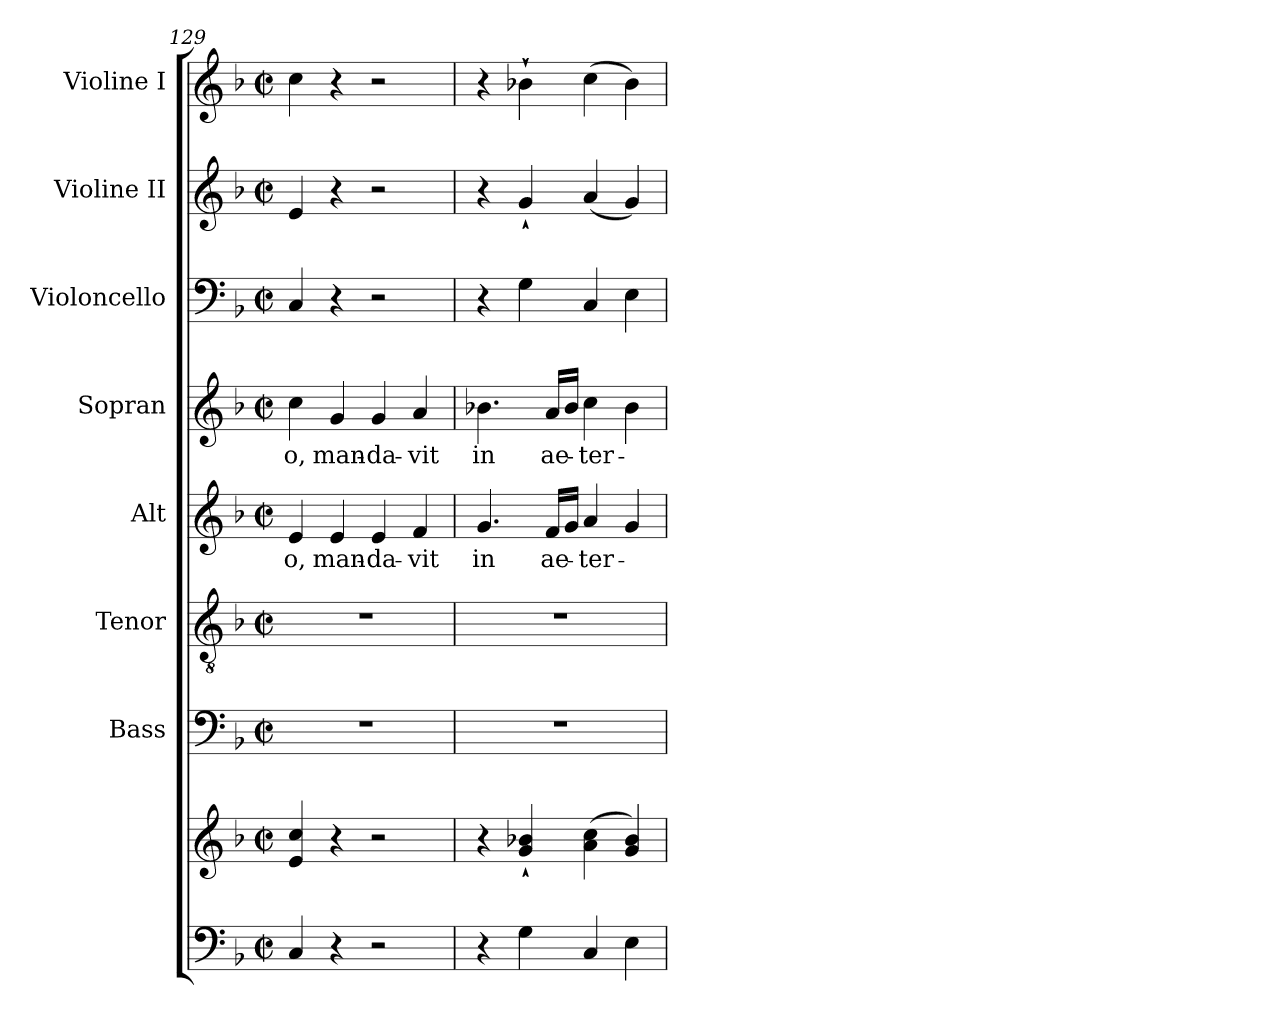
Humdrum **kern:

**kern	**kern	**kern	**kern	**kern	**text	**kern	**text	**kern	**kern	**kern
*part8	*part8	*part7	*part6	*part5	*part5	*part4	*part4	*part3	*part2	*part1
*staff9	*staff8	*staff7	*staff6	*staff5	*staff5	*staff4	*staff4	*staff3	*staff2	*staff1
*	*	*I"Bass	*I"Tenor	*I"Alt	*	*I"Sopran	*	*I"Violoncello	*I"Violine II	*I"Violine I
*	*	*I'B.	*I'T.	*I'A.	*	*I'S.	*	*I'Vc.	*I'Vl. II	*I'Vl. I
*clefF4	*clefG2	*clefF4	*clefGv2	*clefG2	*	*clefG2	*	*clefF4	*clefG2	*clefG2
*	*	*	*	*	*	*	*	*ITrd7c12	*	*
*k[b-]	*k[b-]	*k[b-]	*k[b-]	*k[b-]	*	*k[b-]	*	*k[b-]	*k[b-]	*k[b-]
*F:	*F:	*F:	*F:	*F:	*	*F:	*	*F:	*F:	*F:
*M2/2	*M2/2	*M2/2	*M2/2	*M2/2	*	*M2/2	*	*M2/2	*M2/2	*M2/2
*met(c|)	*met(c|)	*met(c|)	*met(c|)	*met(c|)	*	*met(c|)	*	*met(c|)	*met(c|)	*met(c|)
=129	=129	=129	=129	=129	=129	=129	=129	=129	=129	=129
!	!	!	!	!	!LO:LY:b	!	!LO:LY:b	!	!	!
4C/	4e/ 4cc/	1r	1r	4e/	-o,	4cc\	-o,	4CC/	4e/	4cc\
!	!	!	!	!	!LO:LY:b	!	!LO:LY:b	!	!	!
4r	4r	.	.	4e/	man-	4g/	man-	4r	4r	4r
!	!	!	!	!	!LO:LY:b	!	!LO:LY:b	!	!	!
2r	2r	.	.	4e/	-da-	4g/	-da-	2r	2r	2r
!	!	!	!	!	!LO:LY:b	!	!LO:LY:b	!	!	!
.	.	.	.	4f/	-vit	4a/	-vit	.	.	.
=130	=130	=130	=130	=130	=130	=130	=130	=130	=130	=130
!	!	!	!	!	!LO:LY:b	!	!LO:LY:b	!	!	!
4r	4r	1r	1r	4.g/	in	4.b-X\	in	4r	4r	4r
4G\	4g/`< 4b-X/`<	.	.	.	.	.	.	4GG\	4g`</	4b-X`>\
!	!	!	!	!	!LO:LY:b	!	!LO:LY:b	!	!	!
.	.	.	.	16f/LL	ae-	16a/LL	ae-	.	.	.
.	.	.	.	16g/JJ	.	16b-/JJ	.	.	.	.
!	!	!	!	!	!LO:LY:b	!	!LO:LY:b	!	!	!
4C/	(>4a\ 4cc\	.	.	4a/	-ter-	4cc\	-ter-	4CC/	(<4a/	(>4cc\
4E\	4g/ 4b-/)	.	.	4g/	.	4b-\	.	4EE\	4g/)	4b-\)
=	=	=	=	=	=	=	=	=	=	=
*-	*-	*-	*-	*-	*-	*-	*-	*-	*-	*-
